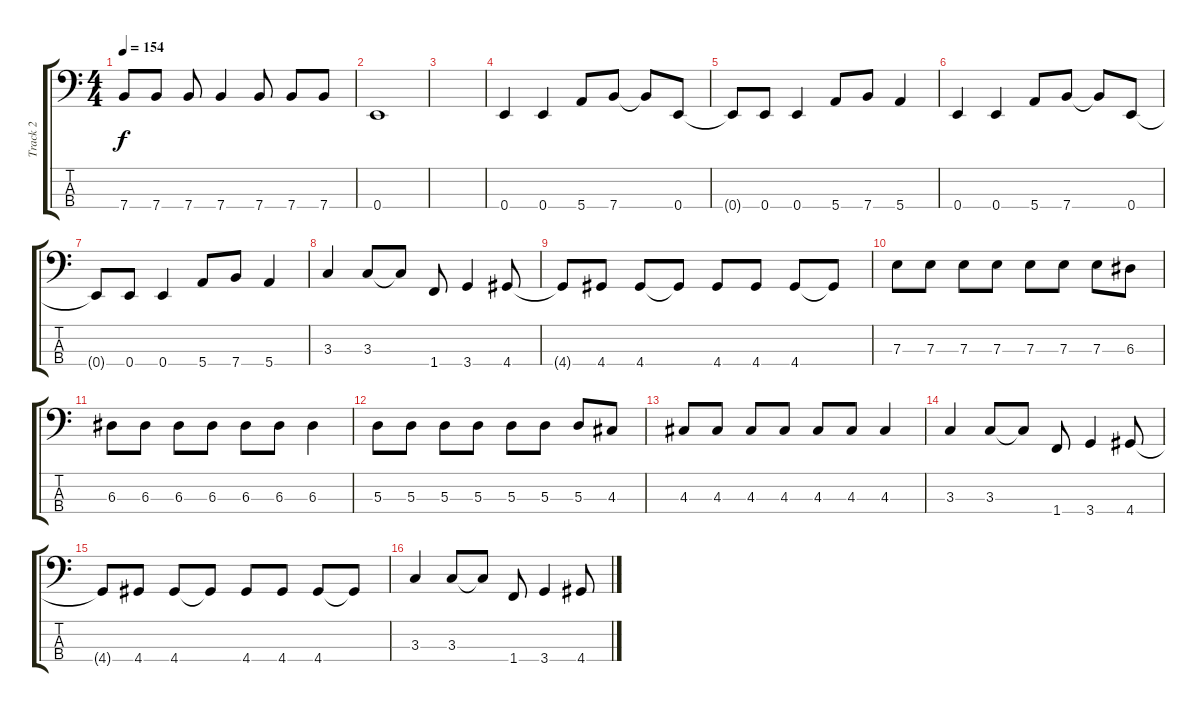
\track ("Track 2" "Track 2") {instrument electricbassfinger}
\staff {score tabs}
\tuning (G2 D2 A1 E1) {hide}
\ts (4 4)
\tempo 154
\clef f4
\ks c
7.4.8{dy f} 7.4.8 7.4.8 7.4.4 7.4.8 7.4.8 7.4.8 |
0.4.1 |
|
0.4.4 0.4.4 5.4.8 7.4.8 7.4{t}.8 0.4.8 |
0.4{t}.8 0.4.8 0.4.4 5.4.8 7.4.8 5.4.4 |
0.4.4 0.4.4 5.4.8 7.4.8 7.4{t}.8 0.4.8 |
0.4{t}.8 0.4.8 0.4.4 5.4.8 7.4.8 5.4.4 |
3.3.4 3.3.8 3.3{t}.8 1.4.8 3.4.4 4.4.8 |
4.4{t}.8 4.4.8 4.4.8 4.4{t}.8 4.4.8 4.4.8 4.4.8 4.4{t}.8 |
7.3.8 7.3.8 7.3.8 7.3.8 7.3.8 7.3.8 7.3.8 6.3.8 |
6.3.8 6.3.8 6.3.8 6.3.8 6.3.8 6.3.8 6.3.4 |
5.3.8 5.3.8 5.3.8 5.3.8 5.3.8 5.3.8 5.3.8 4.3.8 |
4.3.8 4.3.8 4.3.8 4.3.8 4.3.8 4.3.8 4.3.4 |
3.3.4 3.3.8 3.3{t}.8 1.4.8 3.4.4 4.4.8 |
4.4{t}.8 4.4.8 4.4.8 4.4{t}.8 4.4.8 4.4.8 4.4.8 4.4{t}.8 |
3.3.4 3.3.8 3.3{t}.8 1.4.8 3.4.4 4.4.8
